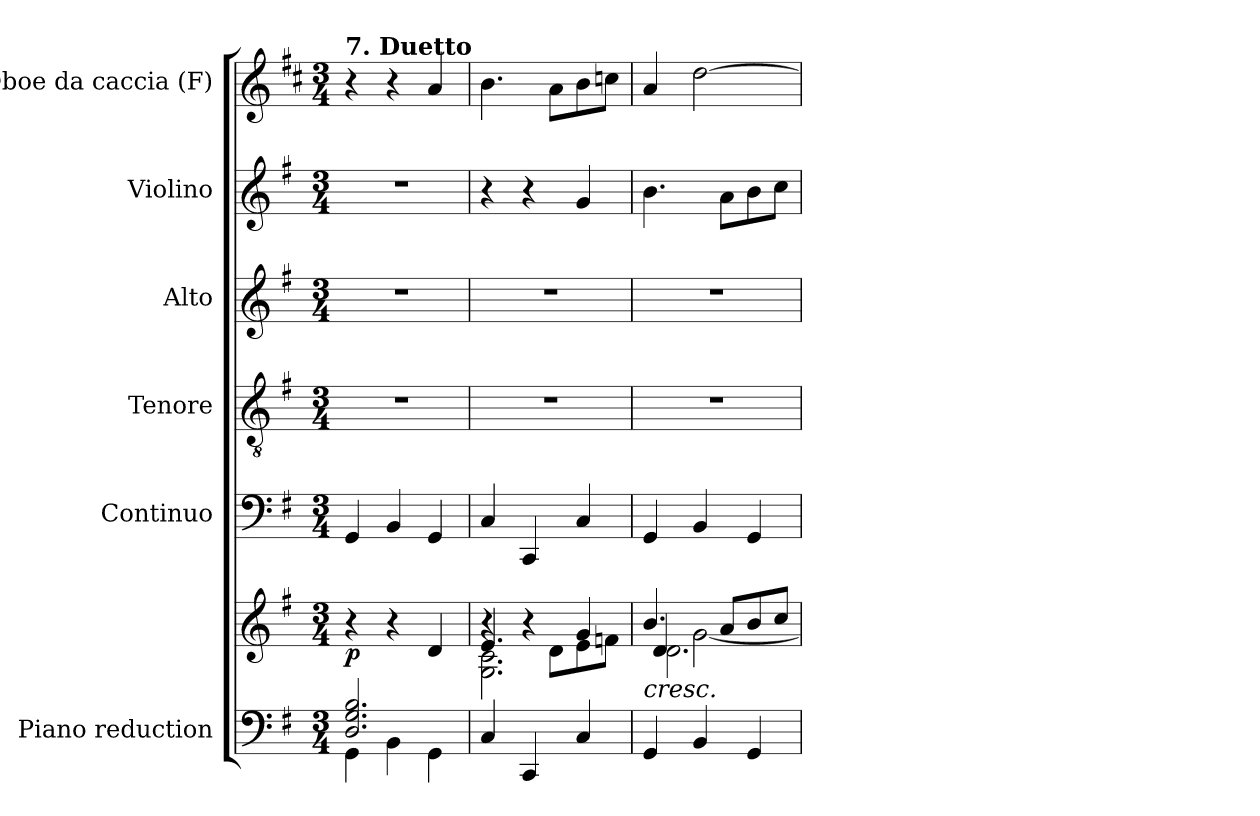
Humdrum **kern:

**kern	**kern	**dynam	**kern	**kern	**kern	**kern	**kern
*part6	*part6	*part6	*part5	*part4	*part3	*part2	*part1
*staff7	*staff6	*staff6/7	*staff5	*staff4	*staff3	*staff2	*staff1
*I"Piano reduction	*	*	*I"Continuo	*I"Tenore	*I"Alto	*I"Violino	*I"Oboe da caccia (F)
*I'Pno	*	*	*	*	*	*I'Vln	*
*clefF4	*clefG2	*	*clefF4	*clefGv2	*clefG2	*clefG2	*clefG2
*	*	*	*	*	*	*	*ITrd4c7
*k[f#]	*k[f#]	*	*k[f#]	*k[f#]	*k[f#]	*k[f#]	*k[f#]
*M3/4	*M3/4	*	*M3/4	*M3/4	*M3/4	*M3/4	*M3/4
=1	=1	=1	=1	=1	=1	=1	=1
*^	*	*	*	*	*	*	*
!	!	!	!	!	!	!	!	!LO:TX:a:B:t=7. Duetto
!	!	!	!LO:DY:b	!	!	!	!	!
2.D/ 2.G/ 2.B/	4GG\	4r	p	4GG/	2.r	2.r	2.r	4r
.	4BB\	4r	.	4BB/	.	.	.	4r
.	4GG\	4d/	.	4GG/	.	.	.	4d/
*v	*v	*	*	*	*	*	*	*
=2	=2	=2	=2	=2	=2	=2	=2
*	*^	*	*	*	*	*	*
*	*	*^	*	*	*	*	*	*
4C/	4r	2.G\ 2.c\	4.e/	.	4C/	2.r	2.r	4r	4.e\
4CC/	4r	.	.	.	4CC/	.	.	4r	.
.	.	.	8d\L	.	.	.	.	.	8d\L
4C/	4g/	.	8e\	.	4C/	.	.	4g/	8e\
.	.	.	8fn\J	.	.	.	.	.	8fn\J
=3	=3	=3	=3	=3	=3	=3	=3	=3	=3
!	!LO:TX:b:i:t=cresc.	!	!	!	!	!	!	!	!
4GG/	4.b/	4d/	2.d\	.	4GG/	2.r	2.r	4.b\	4d/
4BB/	.	[2g\	.	.	4BB/	.	.	.	[2g\
.	8a/L	.	.	.	.	.	.	8a\L	.
4GG/	8b/	.	.	.	4GG/	.	.	8b\	.
.	8cc/J	.	.	.	.	.	.	8cc\J	.
*	*v	*v	*v	*	*	*	*	*	*
=	=	=	=	=	=	=	=
*-	*-	*-	*-	*-	*-	*-	*-
